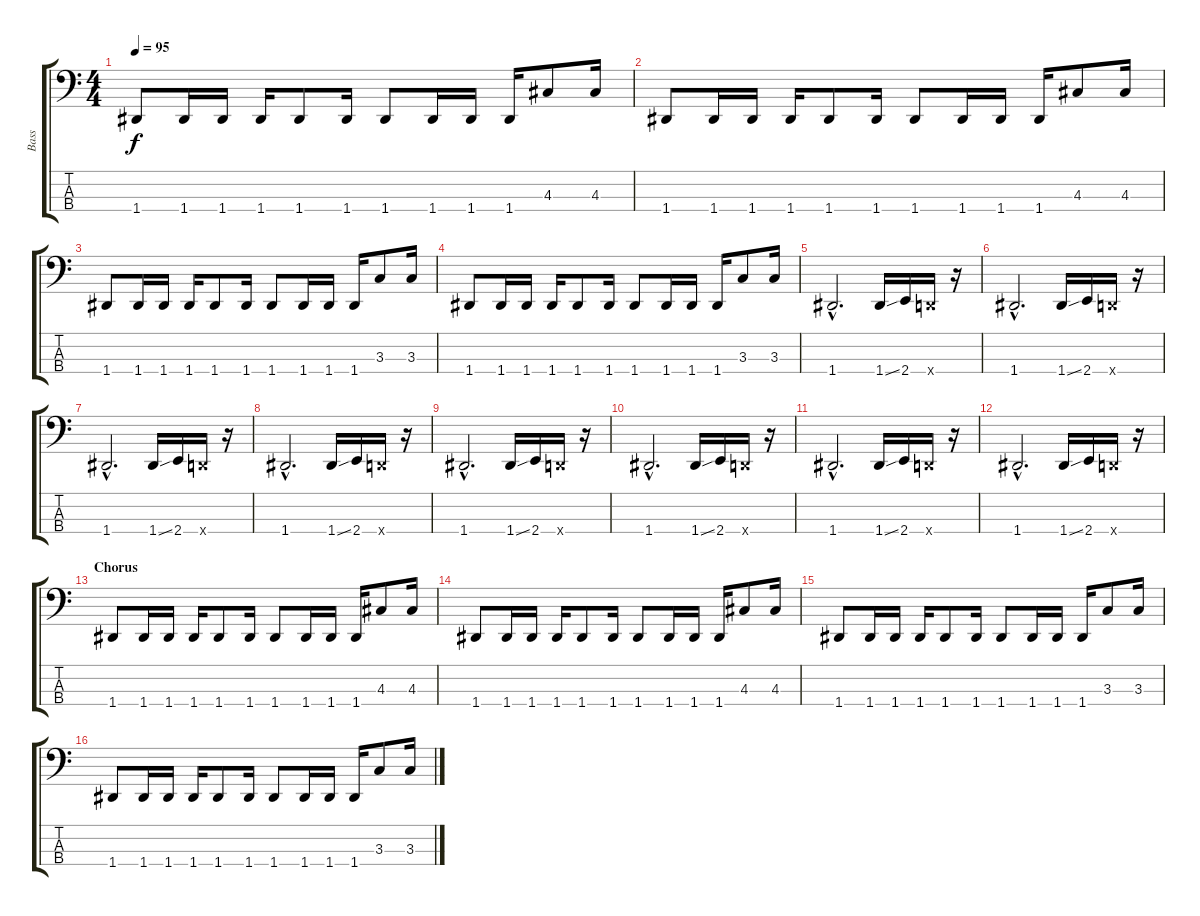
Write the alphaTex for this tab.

\track ("Bass" "Bass") {instrument electricbassfinger}
\staff {score tabs}
\tuning (G2 D2 A1 D1) {hide}
\ts (4 4)
\tempo 95
\clef f4
\ks c
1.4.8{dy f} 1.4.16 1.4.16 1.4.16 1.4.8 1.4.16 1.4.8 1.4.16 1.4.16 1.4.16 4.3.8 4.3.16 |
1.4.8 1.4.16 1.4.16 1.4.16 1.4.8 1.4.16 1.4.8 1.4.16 1.4.16 1.4.16 4.3.8 4.3.16 |
1.4.8 1.4.16 1.4.16 1.4.16 1.4.8 1.4.16 1.4.8 1.4.16 1.4.16 1.4.16 3.3.8 3.3.16 |
1.4.8 1.4.16 1.4.16 1.4.16 1.4.8 1.4.16 1.4.8 1.4.16 1.4.16 1.4.16 3.3.8 3.3.16 |
\section ("" "")
1.4{hac}.2{d} 1.4{ss}.16 2.4.16 0.4{x}.16 r.16 |
1.4{hac}.2{d} 1.4{ss}.16 2.4.16 0.4{x}.16 r.16 |
1.4{hac}.2{d} 1.4{ss}.16 2.4.16 0.4{x}.16 r.16 |
1.4{hac}.2{d} 1.4{ss}.16 2.4.16 0.4{x}.16 r.16 |
1.4{hac}.2{d} 1.4{ss}.16 2.4.16 0.4{x}.16 r.16 |
1.4{hac}.2{d} 1.4{ss}.16 2.4.16 0.4{x}.16 r.16 |
1.4{hac}.2{d} 1.4{ss}.16 2.4.16 0.4{x}.16 r.16 |
1.4{hac}.2{d} 1.4{ss}.16 2.4.16 0.4{x}.16 r.16 |
\section ("" "Chorus")
1.4.8 1.4.16 1.4.16 1.4.16 1.4.8 1.4.16 1.4.8 1.4.16 1.4.16 1.4.16 4.3.8 4.3.16 |
1.4.8 1.4.16 1.4.16 1.4.16 1.4.8 1.4.16 1.4.8 1.4.16 1.4.16 1.4.16 4.3.8 4.3.16 |
1.4.8 1.4.16 1.4.16 1.4.16 1.4.8 1.4.16 1.4.8 1.4.16 1.4.16 1.4.16 3.3.8 3.3.16 |
1.4.8 1.4.16 1.4.16 1.4.16 1.4.8 1.4.16 1.4.8 1.4.16 1.4.16 1.4.16 3.3.8 3.3.16
